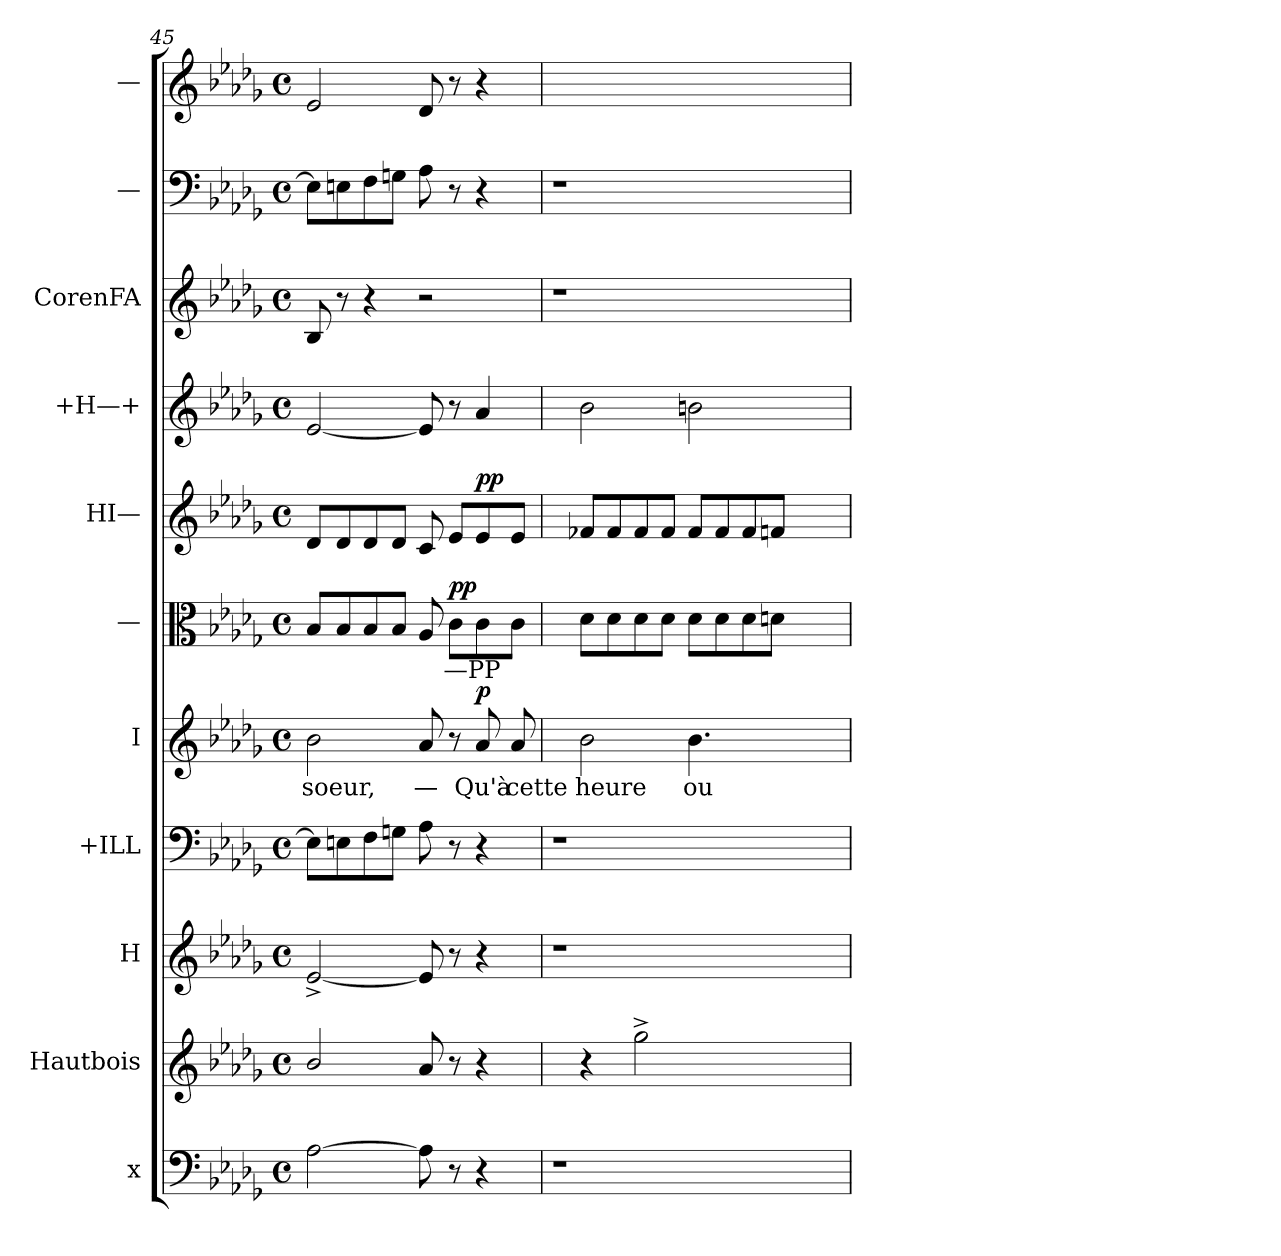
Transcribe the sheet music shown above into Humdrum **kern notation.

**kern	**kern	**kern	**kern	**kern	**text	**dynam	**kern	**text	**dynam	**kern	**dynam	**kern	**kern	**kern	**kern
*part11	*part10	*part9	*part8	*part7	*part7	*part7	*part6	*part6	*part6	*part5	*part5	*part4	*part3	*part2	*part1
*staff11	*staff10	*staff9	*staff8	*staff7	*staff7	*staff7	*staff6	*staff6	*staff6	*staff5	*staff5	*staff4	*staff3	*staff2	*staff1
*I"x	*I"Hautbois	*I"H	*I"+ILL	*I"I	*	*	*I"—	*	*	*I"HI—	*	*I"+H—+	*I"CorenFA	*I"—	*I"—
*clefF4	*clefG2	*clefG2	*clefF4	*clefG2	*	*	*clefC3	*	*	*clefG2	*	*clefG2	*clefG2	*clefF4	*clefG2
*k[b-e-a-d-g-]	*k[b-e-a-d-g-]	*k[b-e-a-d-g-]	*k[b-e-a-d-g-]	*k[b-e-a-d-g-]	*	*	*k[b-e-a-d-g-]	*	*	*k[b-e-a-d-g-]	*	*k[b-e-a-d-g-]	*k[b-e-a-d-g-]	*k[b-e-a-d-g-]	*k[b-e-a-d-g-]
*M4/4	*M4/4	*M4/4	*M4/4	*M4/4	*	*	*M4/4	*	*	*M4/4	*	*M4/4	*M4/4	*M4/4	*M4/4
*met(c)	*met(c)	*met(c)	*met(c)	*met(c)	*	*	*met(c)	*	*	*met(c)	*	*met(c)	*met(c)	*met(c)	*met(c)
=45	=45	=45	=45	=45	=45	=45	=45	=45	=45	=45	=45	=45	=45	=45	=45
[2A-i\	2b-i/	[2e-^>i/	8E-i\L]	2b-i\	soeur,	.	8B-i/L	.	.	8d-i/L	.	[2e-i/	8B-i/	8E-i\L]	2e-i/
.	.	.	8Eni\	.	.	.	8B-i/	.	.	8d-i/	.	.	8r	8Eni\	.
.	.	.	8Fi\	.	.	.	8B-i/	.	.	8d-i/	.	.	4r	8Fi\	.
.	.	.	8Gni\J	.	.	.	8B-i/J	.	.	8d-i/J	.	.	.	8Gni\J	.
8A-i\]	8a-i/	8e-i/]	8A-i\	8a-i/	—	.	8A-i/	.	.	8ci/	.	8e-i/]	2r	8A-i\	8d-i/
!	!	!	!	!	!	!	!	!	!LO:DY:a	!	!	!	!	!	!
8r	8r	8r	8r	8r	.	.	8ci\L	—PP	pp	8e-i/L	.	8r	.	8r	8r
!	!	!	!	!	!	!LO:DY:a	!	!	!	!	!LO:DY:a	!	!	!	!
4r	4r	4r	4r	8a-i/	Qu'à	p	8ci\	.	.	8e-i/	pp	4a-i/	.	4r	4r
.	.	.	.	8a-i/	cette	.	8ci\J	.	.	8e-i/J	.	.	.	.	.
!!LO:LB:g=z
=46	=46	=46	=46	=46	=46	=46	=46	=46	=46	=46	=46	=46	=46	=46	=46
1r	8ryy	1r	1r	8ryy	.	.	8ryy	.	.	8ryy	.	8ryy	1r	1r	1ryy
.	4r	.	.	2b-i\	heure	.	8d-i\L	.	.	8f-Xi/L	.	2b-i\	.	.	.
.	.	.	.	.	.	.	8d-i\	.	.	8f-i/	.	.	.	.	.
.	2gg-^<i\	.	.	.	.	.	8d-i\	.	.	8f-i/	.	.	.	.	.
.	.	.	.	.	.	.	8d-i\J	.	.	8f-i/J	.	.	.	.	.
.	.	.	.	4.b-i\	ou	.	8d-i\L	.	.	8f-i/L	.	2bj\	.	.	.
.	.	.	.	.	.	.	8d-i\	.	.	8f-i/	.	.	.	.	.
.	8ryy	.	.	.	.	.	8d-i\	.	.	8f-i/	.	.	.	.	.
2ryy	2ryy	2ryy	2ryy	2ryy	.	.	8dj\J	.	.	8fj/J	.	.	2ryy	2ryy	2ryy
.	.	.	.	.	.	.	4.ryy	.	.	4.ryy	.	4.ryy	.	.	.
=	=	=	=	=	=	=	=	=	=	=	=	=	=	=	=
*-	*-	*-	*-	*-	*-	*-	*-	*-	*-	*-	*-	*-	*-	*-	*-
